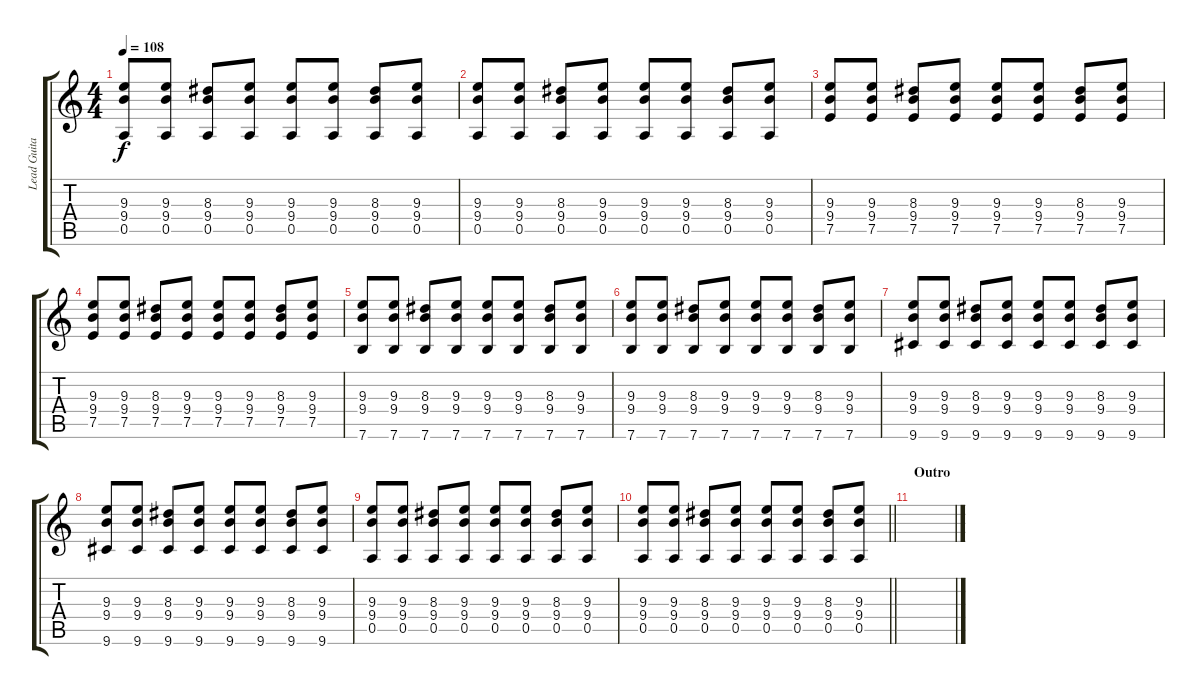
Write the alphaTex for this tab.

\track ("Lead Guitar" "Lead Guita") {instrument acousticguitarsteel}
\staff {score tabs}
\tuning (E4 B3 G3 D3 A2 E2) {hide}
\ts (4 4)
\tempo 108
\clef g2
\ks c
(9.3 9.4 0.5).8{dy f} (9.3 9.4 0.5).8 (8.3 9.4 0.5).8 (9.3 9.4 0.5).8 (9.3 9.4 0.5).8 (9.3 9.4 0.5).8 (8.3 9.4 0.5).8 (9.3 9.4 0.5).8 |
(9.3 9.4 0.5).8 (9.3 9.4 0.5).8 (8.3 9.4 0.5).8 (9.3 9.4 0.5).8 (9.3 9.4 0.5).8 (9.3 9.4 0.5).8 (8.3 9.4 0.5).8 (9.3 9.4 0.5).8 |
(9.3 9.4 7.5).8 (9.3 9.4 7.5).8 (8.3 9.4 7.5).8 (9.3 9.4 7.5).8 (9.3 9.4 7.5).8 (9.3 9.4 7.5).8 (8.3 9.4 7.5).8 (9.3 9.4 7.5).8 |
(9.3 9.4 7.5).8 (9.3 9.4 7.5).8 (8.3 9.4 7.5).8 (9.3 9.4 7.5).8 (9.3 9.4 7.5).8 (9.3 9.4 7.5).8 (8.3 9.4 7.5).8 (9.3 9.4 7.5).8 |
(9.3 9.4 7.6).8 (9.3 9.4 7.6).8 (8.3 9.4 7.6).8 (9.3 9.4 7.6).8 (9.3 9.4 7.6).8 (9.3 9.4 7.6).8 (8.3 9.4 7.6).8 (9.3 9.4 7.6).8 |
(9.3 9.4 7.6).8 (9.3 9.4 7.6).8 (8.3 9.4 7.6).8 (9.3 9.4 7.6).8 (9.3 9.4 7.6).8 (9.3 9.4 7.6).8 (8.3 9.4 7.6).8 (9.3 9.4 7.6).8 |
(9.3 9.4 9.6).8 (9.3 9.4 9.6).8 (8.3 9.4 9.6).8 (9.3 9.4 9.6).8 (9.3 9.4 9.6).8 (9.3 9.4 9.6).8 (8.3 9.4 9.6).8 (9.3 9.4 9.6).8 |
(9.3 9.4 9.6).8 (9.3 9.4 9.6).8 (8.3 9.4 9.6).8 (9.3 9.4 9.6).8 (9.3 9.4 9.6).8 (9.3 9.4 9.6).8 (8.3 9.4 9.6).8 (9.3 9.4 9.6).8 |
(9.3 9.4 0.5).8 (9.3 9.4 0.5).8 (8.3 9.4 0.5).8 (9.3 9.4 0.5).8 (9.3 9.4 0.5).8 (9.3 9.4 0.5).8 (8.3 9.4 0.5).8 (9.3 9.4 0.5).8 |
\barLineRight lightlight
(9.3 9.4 0.5).8 (9.3 9.4 0.5).8 (8.3 9.4 0.5).8 (9.3 9.4 0.5).8 (9.3 9.4 0.5).8 (9.3 9.4 0.5).8 (8.3 9.4 0.5).8 (9.3 9.4 0.5).8 |
\section ("" "Outro")
